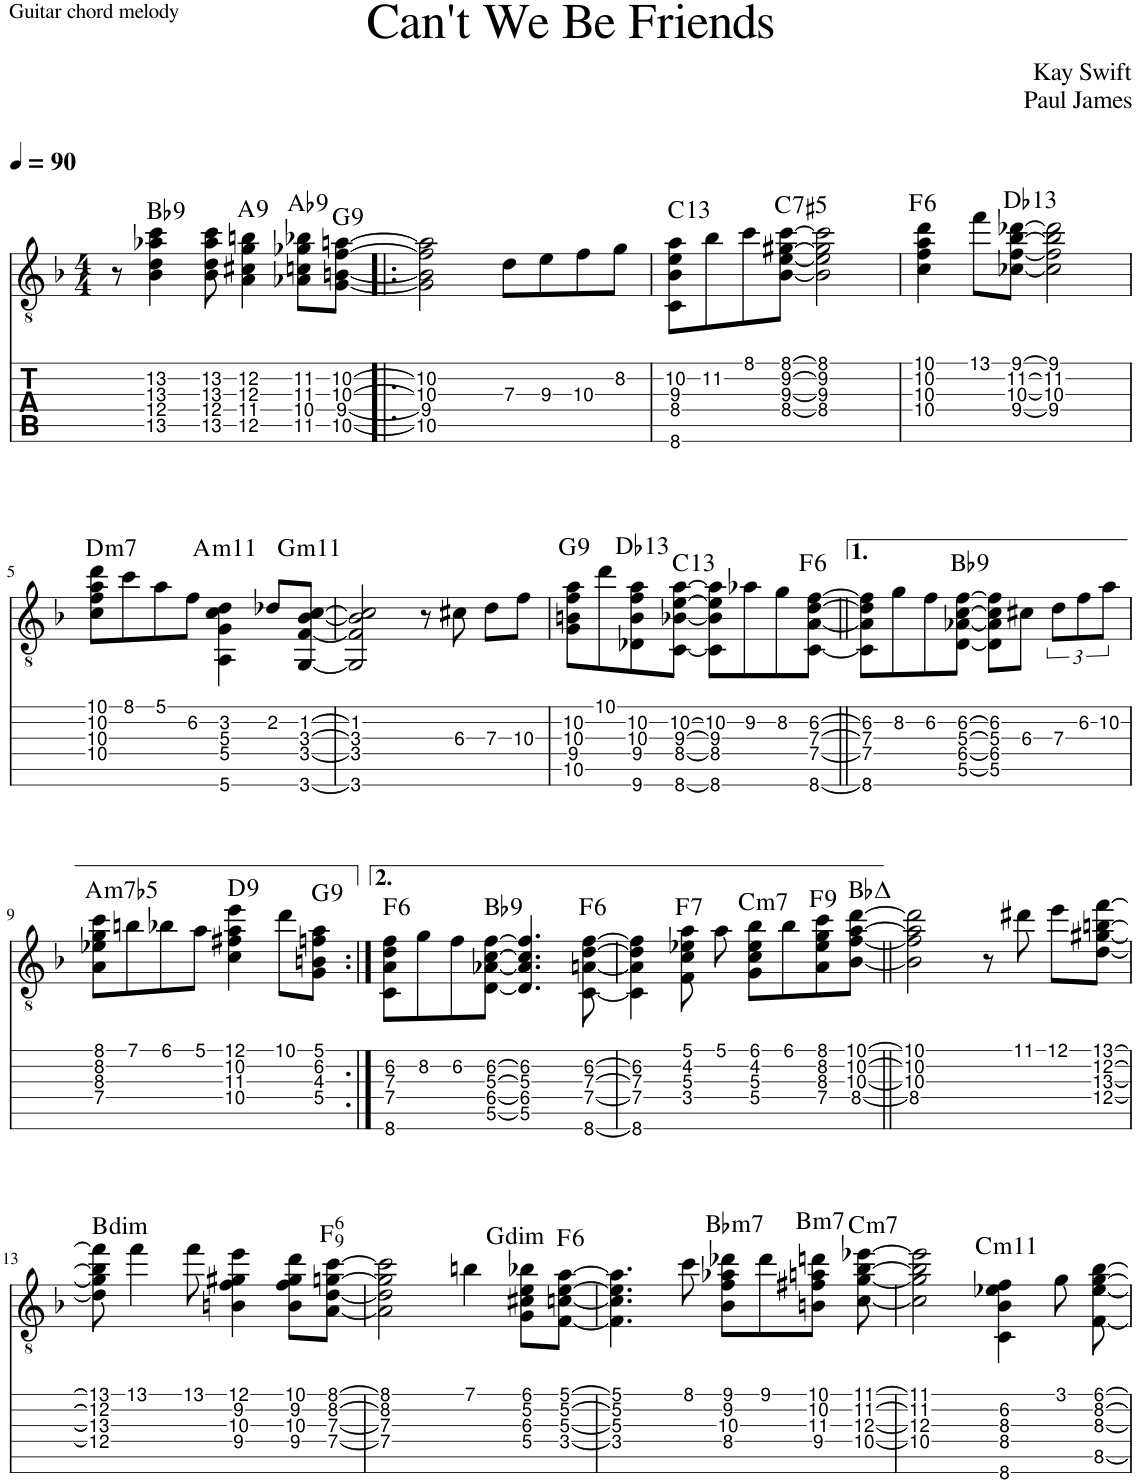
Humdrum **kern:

**kern	**kern	**harte
*part1	*part1	*part1
*staff2	*staff1	*
*I"Chitarra elettrica	*	*
*I'Chit. el.	*	*
*stria6	*	*
*	*clefGv2	*
*k[b-]	*k[b-]	*
*M4/4	*M4/4	*
=1	=1	=1
8r	8r	.
!	!	!LO:H:kt=9
4B- 4d 4a- 4cc	4B-\ 4d\ 4a-X\ 4cc\	Bb:9
8B- 8d 8a- 8cc	8B-\ 8d\ 8a-\ 8cc\	.
!	!	!LO:H:kt=9
4A 4c# 4g 4bn	4A\ 4c#X\ 4g\ 4bn\	A:9
!	!	!LO:H:kt=9
8A-\ 8c\ 8g-\ 8b-\L	8A-X\ 8cn\ 8g-X\ 8b-X\L	Ab:9
!	!	!LO:H:kt=9
[8G\ [8B\ [8f\ [8a\J	[8G\ [8Bn\ [8f\ [8an\J	G:9
=2!|:	=2!|:	=2!|:
*	*MM90	*
2G] 2B] 2f] 2a]	2G\] 2B\] 2f\] 2a\]	.
8dL	8d\L	.
8eJ	8e\	.
8fL	8f\	.
8gJ	8g\J	.
=3	=3	=3
!	!	!LO:H:kt=13
8C\ 8B-\ 8e\ 8a\L	8C\ 8B-\ 8e\ 8a\L	C:9(11,13)
8b-J	8b-\	.
8ccL	8cc\	.
!	!	!LO:H:kt=7
[8B-\ [8e\ [8g#X\ [8cc\J	[8B-\ [8e\ [8g#X\ [8cc\J	C:(3,#5,b7)
2B-] 2e] 2g#] 2cc]	2B-\] 2e\] 2g#\] 2cc\]	.
=4	=4	=4
!	!	!LO:H:kt=6
4c 4f 4a 4dd	4c\ 4f\ 4a\ 4dd\	F:maj6
8ffL	8ff\L	.
!	!	!LO:H:kt=13
[8c-\ [8f\ [8b-\ [8dd-X\J	[8c-X\ [8f\ [8b-\ [8dd-X\J	Db:9(11,13)
2c-] 2f] 2b-] 2dd-]	2c-\] 2f\] 2b-\] 2dd-\]	.
!!LO:LB:g=z
=5	=5	=5
!	!	!LO:H:kt=m7
8c\ 8f\ 8a\ 8dd\L	8c\ 8f\ 8a\ 8dd\L	D:min7
8ccJ	8cc\	.
8aL	8a\	.
8fJ	8f\J	.
!	!	!LO:H:kt=m11
4AA 4G 4c 4d	4AA\ 4G\ 4c\ 4d\	A:min9(11)
8d-L	8d-X/L	.
!	!	!LO:H:kt=m11
[8GG\ [8F\ [8B-\ [8c\J	[8GG/ [8F/ [8B-/ [8c/J	G:min9(11)
=6	=6	=6
2GG] 2F] 2B-] 2c]	2GG/] 2F/] 2B-/] 2c/]	.
8r	8r	.
8c#X	8c#X\	.
8dL	8d\L	.
8fJ	8f\J	.
=7	=7	=7
!	!	!LO:H:kt=9
8G\ 8B\ 8f\ 8a\L	8G\ 8Bn\ 8f\ 8a\L	G:9
8ddJ	8dd\	.
!	!	!LO:H:kt=13
8D-\ 8B\ 8f\ 8a\L	8D-X\ 8B\ 8f\ 8a\	Db:9(11,13)
!	!	!LO:H:kt=13
[8C\ [8B-\ [8e\ [8a\J	[8C\ [8B-X\ [8e\ [8a\J	C:9(11,13)
8C]\ 8B-]\ 8e]\ 8a]\L	8C\] 8B-\] 8e\] 8a\]L	.
8a-XJ	8a-X\	.
8gL	8g\	.
!	!	!LO:H:kt=6
[8C\ [8A\ [8d\ [8f\J	[8C\ [8A\ [8d\ [8f\J	F:maj6
=8||	=8||	=8||
8C]\ 8A]\ 8d]\ 8f]\L	8C\] 8A\] 8d\] 8f\]L	.
8gJ	8g\	.
8fL	8f\	.
!	!	!LO:H:kt=9
[8D\ [8A-\ [8c\ [8f\J	[8D\ [8A-X\ [8c\ [8f\J	Bb:9
8D]\ 8A-]\ 8c]\ 8f]\L	8D\] 8A-\] 8c\] 8f\]L	.
8c#XJ	8c#X\J	.
*Xbrackettup	*	*
12dL	12d\L	.
12f	12f\	.
12aJ	12a\J	.
!!LO:LB:g=z
=9	=9	=9
!	!	!LO:H:kt=m7b5
8A\ 8e-\ 8g\ 8cc\L	8A\ 8e-X\ 8g\ 8cc\L	A:hdim7
8bnJ	8bn\	.
8b-XL	8b-X\	.
8aJ	8a\J	.
!	!	!LO:H:kt=9
4c 4f# 4a 4ee	4c\ 4f#X\ 4a\ 4ee\	D:9
8ddL	8dd\L	.
!	!	!LO:H:kt=9
8G\ 8B\ 8f\ 8a\J	8G\ 8Bn\ 8fn\ 8a\J	G:9
=10:|!	=10:|!	=10:|!
!	!	!LO:H:kt=6
8C\ 8A\ 8d\ 8f\L	8C\ 8A\ 8d\ 8f\L	F:maj6
8gJ	8g\	.
8fL	8f\	.
!	!	!LO:H:kt=9
[8D\ [8A-X\ [8c\ [8f\J	[8D\ [8A-X\ [8c\ [8f\J	Bb:9
4.D] 4.A-] 4.c] 4.f]	4.D/] 4.A-/] 4.c/] 4.f/]	.
!	!	!LO:H:kt=6
[8C [8An [8d [8f	[8C\ [8An\ [8d\ [8f\	F:maj6
=11	=11	=11
4C] 4An] 4d] 4f]	4C\] 4A\] 4d\] 4f\]	.
!	!	!LO:H:kt=7
8F\ 8c\ 8e-X\ 8a\L	8F\ 8c\ 8e-X\ 8a\	F:7
8aJ	8a\	.
!	!	!LO:H:kt=m7
8G\ 8c\ 8e-\ 8b-\L	8G\ 8c\ 8e-\ 8b-\L	C:min7
8b-J	8b-\	.
!	!	!LO:H:kt=9
8A\ 8e-\ 8g\ 8cc\L	8A\ 8e-\ 8g\ 8cc\	F:9
[8B-\ [8f\ [8a\ [8dd\J	[8B-\ [8f\ [8a\ [8dd\J	Bb:maj
=12||	=12||	=12||
2B-] 2f] 2a] 2dd]	2B-\] 2f\] 2a\] 2dd\]	.
8r	8r	.
8dd#X	8dd#X\	.
8eeL	8ee\L	.
[8d\ [8g#\ [8b\ [8ff\J	[8d\ [8g#X\ [8bn\ [8ff\J	.
!!LO:LB:g=z
=13	=13	=13
!	!	!LO:H:kt=dim
8d] 8g#] 8b] 8ff]	8d\] 8g#\] 8b\] 8ff\]	B:dim
4ff	4ff\	.
8ff	8ff\	.
4B 4f 4g# 4ee	4Bn\ 4f\ 4g#X\ 4ee\	.
8B\ 8f\ 8g#\ 8dd\L	8B\ 8f\ 8g#\ 8dd\L	.
!	!	!LO:H:kt=6
[8A\ [8d\ [8g\ [8cc\J	[8A\ [8d\ [8gn\ [8cc\J	F:maj6(9)
=14	=14	=14
2A] 2d] 2g] 2cc]	2A\] 2d\] 2g\] 2cc\]	.
4bn	4bn\	.
!	!	!LO:H:kt=dim
8G\ 8c#\ 8e\ 8b-X\L	8G\ 8c#X\ 8e\ 8b-X\L	G:dim
!	!	!LO:H:kt=6
[8F\ [8c\ [8e\ [8a\J	[8F\ [8cn\ [8e\ [8a\J	F:maj6
=15	=15	=15
4.F] 4.c] 4.e] 4.a]	4.F\] 4.c\] 4.e\] 4.a\]	.
8cc	8cc\	.
!	!	!LO:H:kt=m7
8B-\ 8f\ 8a-\ 8dd-\L	8B-\ 8f\ 8a-X\ 8dd-X\L	Bb:min7
8dd-J	8dd-\	.
!	!	!LO:H:kt=m7
8B\ 8f#\ 8a\ 8dd\L	8Bn\ 8f#X\ 8an\ 8ddn\J	B:min7
!	!	!LO:H:kt=m7
[8c\ [8g\ [8b-\ [8ee-X\J	[8c\ [8g\ [8b-\ [8ee-X\	C:min7
=16	=16	=16
2c] 2g] 2b-] 2ee-]	2c\] 2g\] 2b-\] 2ee-\]	.
!	!	!LO:H:kt=m11
4C 4B- 4e- 4f	4C\ 4B-\ 4e-X\ 4f\	C:min9(11)
8gL	8g\	.
[8F\ [8e-\ [8g\ [8b-\J	[8F\ [8e-\ [8g\ [8b-\	.
=	=	=
*-	*-	*-
